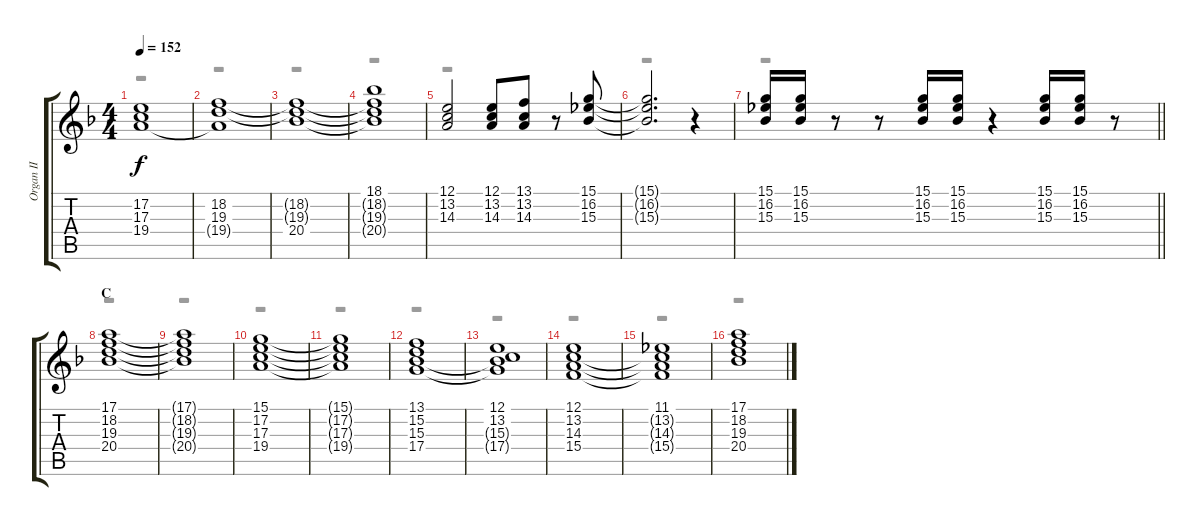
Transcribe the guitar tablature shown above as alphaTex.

\track ("Organ II" "Organ II") {instrument drawbarorgan}
\staff {score tabs}
\tuning (E4 B3 G3 D3 A2 E2) {hide}
\voice
\ts (4 4)
\tempo 152
\clef g2
\ks f
(17.2 17.3 19.4).1{dy f} |
(18.2 19.3 19.4{t}).1 |
(18.2{t} 19.3{t} 20.4).1 |
(18.1 18.2{t} 19.3{t} 20.4{t}).1 |
(12.1 13.2 14.3).2 (12.1 13.2 14.3).8 (13.1 13.2 14.3).8 r.8 (15.1 16.2 15.3).8 |
(15.1{t} 16.2{t} 15.3{t}).2{d} r.4 |
\barLineRight lightlight
(15.1 16.2 15.3).16 (15.1 16.2 15.3).16 r.8 r.8 (15.1 16.2 15.3).16 (15.1 16.2 15.3).16 r.4 (15.1 16.2 15.3).16 (15.1 16.2 15.3).16 r.8 |
\section ("" "C")
(17.1 18.2 19.3 20.4).1 |
(17.1{t} 18.2{t} 19.3{t} 20.4{t}).1 |
(15.1 17.2 17.3 19.4).1 |
(15.1{t} 17.2{t} 17.3{t} 19.4{t}).1 |
(13.1 15.2 15.3 17.4).1 |
(12.1 13.2 15.3{t} 17.4{t}).1 |
(12.1 13.2 14.3 15.4).1 |
(11.1 13.2{t} 14.3{t} 15.4{t}).1 |
(17.1 18.2 19.3 20.4).1
\voice
\clef g2
\ottava regular
\simile none
\ks f
r.1{dy f} |
r.1 |
r.1 |
r.1 |
r.1 |
r.1 |
\barLineRight lightlight
r.1 |
r.1 |
r.1 |
r.1 |
r.1 |
r.1 |
r.1 |
r.1 |
r.1 |
r.1
